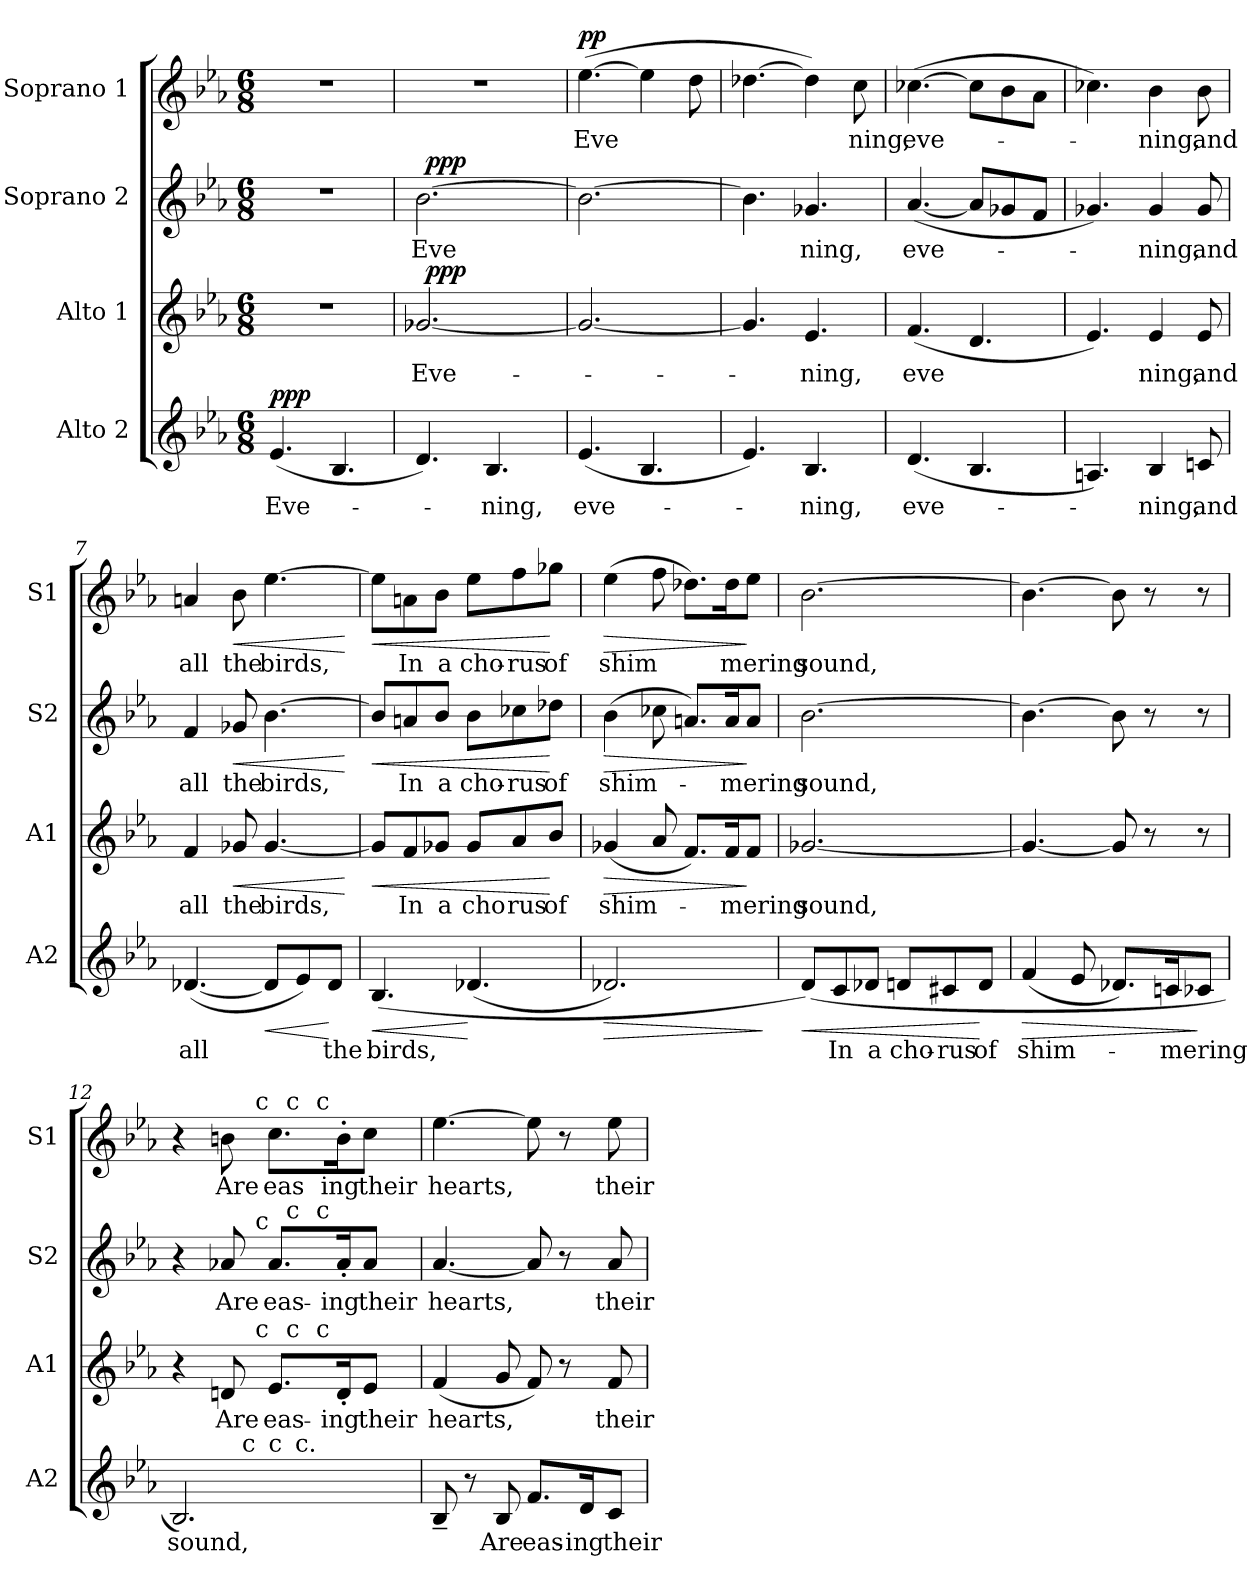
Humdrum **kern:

**kern	**text	**dynam	**kern	**text	**dynam	**kern	**text	**dynam	**kern	**text	**dynam
*part4	*part4	*part4	*part3	*part3	*part3	*part2	*part2	*part2	*part1	*part1	*part1
*staff4	*staff4	*staff4	*staff3	*staff3	*staff3	*staff2	*staff2	*staff2	*staff1	*staff1	*staff1
*I"Alto 2	*	*	*I"Alto 1	*	*	*I"Soprano 2	*	*	*I"Soprano 1	*	*
*I'A2	*	*	*I'A1	*	*	*I'S2	*	*	*I'S1	*	*
!!LO:PB:g=z
*stria5	*	*	*stria5	*	*	*stria5	*	*	*stria5	*	*
*clefG2	*	*	*clefG2	*	*	*clefG2	*	*	*clefG2	*	*
*k[b-e-a-]	*	*	*k[b-e-a-]	*	*	*k[b-e-a-]	*	*	*k[b-e-a-]	*	*
*E-:	*	*	*E-:	*	*	*E-:	*	*	*E-:	*	*
*M6/8	*	*	*M6/8	*	*	*M6/8	*	*	*M6/8	*	*
=1	=1	=1	=1	=1	=1	=1	=1	=1	=1	=1	=1
!	!LO:LY:b	!LO:DY:a	!LO:N:vis=1	!	!	!LO:N:vis=1	!	!	!LO:N:vis=1	!	!
(<4.e-/	Eve-	ppp	2.r	.	.	2.r	.	.	2.r	.	.
4.B-/	.	.	.	.	.	.	.	.	.	.	.
=2	=2	=2	=2	=2	=2	=2	=2	=2	=2	=2	=2
!	!	!	!	!LO:LY:b	!	!	!LO:LY:b	!	!LO:N:vis=1	!	!
*	*	*	*^	*	*	*^	*	*	*	*	*
4.d/)	.	.	[<2.g-X/	64ryy	Eve-	.	[>2.b-\	64ryy	Eve	.	2.r	.	.
!	!	!	!	!	!	!LO:DY:a	!	!	!	!LO:DY:a	!	!	!
.	.	.	.	2ryy	.	ppp	.	2ryy	.	ppp	.	.	.
!	!LO:LY:b:cj	!	!	!	!	!	!	!	!	!	!	!	!
4.B-/	-ning,	.	.	.	.	.	.	.	.	.	.	.	.
.	.	.	.	8...ryy	.	.	.	8...ryy	.	.	.	.	.
=3	=3	=3	=3	=3	=3	=3	=3	=3	=3	=3	=3	=3	=3
!	!LO:LY:b	!	!	!	!	!	!	!	!	!	!	!LO:LY:b	!LO:DY:a
*	*	*	*v	*v	*	*	*	*	*	*	*	*	*
*	*	*	*	*	*	*v	*v	*	*	*	*	*
(<4.e-/	eve-	.	2.g-/_<	.	.	2.b-\_>	.	.	(>[>4.ee-\	Eve	pp
4.B-/	.	.	.	.	.	.	.	.	4ee-\]	.	.
.	.	.	.	.	.	.	.	.	8dd\	.	.
=4	=4	=4	=4	=4	=4	=4	=4	=4	=4	=4	=4
4.e-/)	.	.	4.g-/]	.	.	4.b-\]	.	.	[>4.dd-X\	.	.
!	!LO:LY:b:cj	!	!	!LO:LY:b:cj	!	!	!LO:LY:b:cj	!	!	!	!
4.B-/	-ning,	.	4.e-/	-ning,	.	4.g-X/	ning,	.	4dd-\])	.	.
!	!	!	!	!	!	!	!	!	!	!LO:LY:b:cj	!
.	.	.	.	.	.	.	.	.	8cc\	ning,	.
!!LO:LB:g=z
=5	=5	=5	=5	=5	=5	=5	=5	=5	=5	=5	=5
!	!LO:LY:b	!	!	!LO:LY:b	!	!	!LO:LY:b	!	!	!LO:LY:b	!
(<4.d/	eve-	.	(<4.f/	eve	.	(<[<4.a-/	eve-	.	(>[>4.cc-X\	eve-	.
4.B-/	.	.	4.d/	.	.	8a-/L]	.	.	8cc-\L]	.	.
.	.	.	.	.	.	8g-X/	.	.	8b-\	.	.
.	.	.	.	.	.	8f/J	.	.	8a-\J	.	.
=6	=6	=6	=6	=6	=6	=6	=6	=6	=6	=6	=6
4.An/)	.	.	4.e-/)	.	.	4.g-X/)	.	.	4.cc-X\)	.	.
!	!LO:LY:b:cj	!	!	!LO:LY:b:cj	!	!	!LO:LY:b:cj	!	!	!LO:LY:b:cj	!
4B-/	-ning,	.	4e-/	ning,	.	4g-/	-ning,	.	4b-\	-ning,	.
!	!LO:LY:b:cj	!	!	!LO:LY:b:cj	!	!	!LO:LY:b:cj	!	!	!LO:LY:b:cj	!
8cn/	and	.	8e-/	and	.	8g-/	and	.	8b-\	and	.
=7	=7	=7	=7	=7	=7	=7	=7	=7	=7	=7	=7
!	!LO:LY:b:cj	!	!	!LO:LY:b:cj	!	!	!LO:LY:b:cj	!	!	!LO:LY:b:cj	!
(<[<4.d-X/	all	.	4f/	all	.	4f/	all	.	4an/	all	.
!	!	!	!	!LO:LY:b:cj	!LO:HP:b	!	!LO:LY:b:cj	!LO:HP:b	!	!LO:LY:b:cj	!LO:HP:b
.	.	.	8g-X/	the	<	8g-X/	the	<	8b-\	the	<
!	!	!LO:HP:b	!	!LO:LY:b	!	!	!LO:LY:b	!	!	!LO:LY:b	!
8d-/L]	.	<	[<4.g-/	birds,	.	[<4.b-\	birds,	.	[>4.ee-\	birds,	.
8e-/)	.	.	.	.	.	.	.	.	.	.	.
!	!LO:LY:b:cj	!	!	!	!	!	!	!	!	!	!
8d-/J	the	[	.	.	.	.	.	.	.	.	.
.	.	.	.	.	[	.	.	[	.	.	[
=8	=8	=8	=8	=8	=8	=8	=8	=8	=8	=8	=8
!	!LO:LY:b	!LO:HP:b	!	!	!LO:HP:b	!	!	!LO:HP:b	!	!	!LO:HP:b
(>4.B-/	birds,	<	8g-/L]	.	<	8b-/L]	.	<	8ee-\L]	.	<
!	!	!	!	!LO:LY:b:cj	!	!	!LO:LY:b:cj	!	!	!LO:LY:b:cj	!
.	.	.	8f/	In	.	8an/	In	.	8an\	In	.
!	!	!	!	!LO:LY:b:cj	!	!	!LO:LY:b:cj	!	!	!LO:LY:b:cj	!
.	.	.	8g-X/J	a	.	8b-/J	a	.	8b-\J	a	.
!	!	!	!	!LO:LY:b:cj	!	!	!LO:LY:b:cj	!	!	!LO:LY:b:cj	!
(>4.d-X/	.	[	8g-/L	cho	.	8b-\L	cho-	.	8ee-\L	cho-	.
!	!	!	!	!LO:LY:b:cj	!	!	!LO:LY:b:cj	!	!	!LO:LY:b:cj	!
.	.	.	8a-/	rus	.	8cc-X\	-rus	.	8ff\	-rus	.
!	!	!	!	!LO:LY:b:cj	!	!	!LO:LY:b:cj	!	!	!LO:LY:b:cj	!
.	.	.	8b-/J	of	[	8dd-X\J	of	[	8gg-X\J	of	[
!!LO:LB:g=z
=9	=9	=9	=9	=9	=9	=9	=9	=9	=9	=9	=9
!	!	!LO:HP:b	!	!LO:LY:b	!LO:HP:b	!	!LO:LY:b	!LO:HP:b	!	!LO:LY:b	!LO:HP:b
2.d-X/)	.	>	(<4g-X/	shim-	>	(>4b-\	shim-	>	(>4ee-\	shim	>
.	.	.	8a-/	.	.	8cc-X\	.	.	8ff\	.	.
.	.	.	8.f/L)	.	.	8.an/L)	.	.	8.dd-X\L)	.	.
!	!	!	!	!LO:LY:b:cj	!	!	!LO:LY:b:cj	!	!	!LO:LY:b:cj	!
.	.	.	16f/	-mering	.	16a/	-mering	.	16dd-\	mering	.
.	.	.	8f/J	.	]	8a/J	.	]	8ee-\J	.	]
.	.	]	.	.	.	.	.	.	.	.	.
=10	=10	=10	=10	=10	=10	=10	=10	=10	=10	=10	=10
!	!	!LO:HP:b	!	!LO:LY:b	!	!	!LO:LY:b	!	!	!LO:LY:b	!
(>8d/L)	.	<	[<2.g-X/	sound,	.	[>2.b-\	sound,	.	[>2.b-\	sound,	.
!	!LO:LY:b:cj	!	!	!	!	!	!	!	!	!	!
8c/	In	.	.	.	.	.	.	.	.	.	.
!	!LO:LY:b:cj	!	!	!	!	!	!	!	!	!	!
8d-X/J	a	.	.	.	.	.	.	.	.	.	.
!	!LO:LY:b:cj	!	!	!	!	!	!	!	!	!	!
8dn/L	cho-	.	.	.	.	.	.	.	.	.	.
!	!LO:LY:b:cj	!	!	!	!	!	!	!	!	!	!
8c#X/	-rus	.	.	.	.	.	.	.	.	.	.
!	!LO:LY:b:cj	!	!	!	!	!	!	!	!	!	!
8d/J	of	[	.	.	.	.	.	.	.	.	.
=11	=11	=11	=11	=11	=11	=11	=11	=11	=11	=11	=11
!	!LO:LY:b	!LO:HP:b	!	!	!	!	!	!	!	!	!
(<4f/	shim-	>	4.g-/_<	.	.	4.b-\_>	.	.	4.b-\_>	.	.
8e-/	.	.	.	.	.	.	.	.	.	.	.
8.d-X/L)	.	.	8g-/]	.	.	8b-\]	.	.	8b-\]	.	.
.	.	.	8r	.	.	8r	.	.	8r	.	.
!	!LO:LY:b:cj	!	!	!	!	!	!	!	!	!	!
16cn/	-mering	.	.	.	.	.	.	.	.	.	.
8c-X/J	.	]	8r	.	.	8r	.	.	8r	.	.
=12	=12	=12	=12	=12	=12	=12	=12	=12	=12	=12	=12
!	!LO:LY:b	!	!	!	!	!	!	!	!	!	!
*^	*	*	*^	*	*	*^	*	*	*^	*	*
*	*^	*	*	*	*^	*	*	*	*^	*	*	*	*^	*	*
*	*	*^	*	*	*	*	*^	*	*	*	*	*^	*	*	*	*	*^	*	*
2.B-/)	4ryy	4.ryy	4..ryy	sound,	.	4r	4ryy	4ryy	2ryy	.	.	4r	4ryy	4ryy	2ryy	.	.	4r	4ryy	4ryy	2ryy	.	.
!	!	!	!	!	!	!	!	!	!	!LO:LY:b:cj	!	!	!	!	!	!LO:LY:b:cj	!	!	!	!	!	!LO:LY:b:cj	!
.	16ryy	.	.	.	.	8dn/	16.ryy	8ryy	.	Are	.	8a-X/	16.ryy	8ryy	.	Are	.	8bn\	16.ryy	8ryy	.	Are	.
!	!LO:TX:a:t=c	!	!	!	!	!	!	!	!	!	!	!	!	!	!	!	!	!	!	!	!	!	!
.	4..ryy	.	.	.	.	.	.	.	.	.	.	.	.	.	.	.	.	.	.	.	.	.	.
!	!	!	!	!	!	!	!	!	!	!	!	!	!	!	!	!	!	!	!LO:TX:a:t=c	!	!	!	!
!	!	!	!	!	!	!	!	!	!	!	!	!	!LO:TX:a:t=c	!	!	!	!	!	!	!	!	!	!
!	!	!	!	!	!	!	!LO:TX:a:t=c	!	!	!	!	!	!	!	!	!	!	!	!	!	!	!	!
.	.	.	.	.	.	.	4ryy	.	.	.	.	.	4ryy	.	.	.	.	.	4ryy	.	.	.	.
!	!	!LO:TX:a:t=c	!	!	!	!	!	!	!	!	!	!	!	!	!	!	!	!	!	!	!	!	!
!	!	!	!	!	!	!	!	!	!	!LO:LY:b:cj	!	!	!	!	!	!LO:LY:b:cj	!	!	!	!	!	!LO:LY:b:cj	!
.	.	4.ryy	.	.	.	8.e-/L	.	32.ryy	.	eas-	.	8.a-/L	.	32.ryy	.	eas-	.	8.cc\L	.	32.ryy	.	eas	.
!	!	!	!	!	!	!	!	!	!	!	!	!	!	!	!	!	!	!	!	!LO:TX:a:t=c	!	!	!
!	!	!	!	!	!	!	!	!	!	!	!	!	!	!LO:TX:a:t=c	!	!	!	!	!	!	!	!	!
!	!	!	!	!	!	!	!	!LO:TX:a:t=c	!	!	!	!	!	!	!	!	!	!	!	!	!	!	!
.	.	.	.	.	.	.	.	4ryy	.	.	.	.	.	4ryy	.	.	.	.	.	4ryy	.	.	.
!	!	!	!LO:TX:a:t=c.	!	!	!	!	!	!	!	!	!	!	!	!	!	!	!	!	!	!	!	!
.	.	.	4ryy	.	.	.	.	.	.	.	.	.	.	.	.	.	.	.	.	.	.	.	.
!	!	!	!	!	!	!	!	!	!	!	!	!	!	!	!	!	!	!	!	!	!LO:TX:a:t=c	!	!
!	!	!	!	!	!	!	!	!	!	!	!	!	!	!	!LO:TX:a:t=c	!	!	!	!	!	!	!	!
!	!	!	!	!	!	!	!	!	!LO:TX:a:t=c	!	!	!	!	!	!	!	!	!	!	!	!	!	!
.	.	.	.	.	.	.	.	.	4ryy	.	.	.	.	.	4ryy	.	.	.	.	.	4ryy	.	.
!	!	!	!	!	!	!	!	!	!	!LO:LY:b:cj	!	!	!	!	!	!LO:LY:b:cj	!	!	!	!	!	!LO:LY:b:cj	!
.	.	.	.	.	.	16d'>/	.	.	.	-ing	.	16a-'>/	.	.	.	-ing	.	16b'>\	.	.	.	ing	.
.	.	.	.	.	.	.	8ryy	.	.	.	.	.	8ryy	.	.	.	.	.	8ryy	.	.	.	.
!	!	!	!	!	!	!	!	!	!	!LO:LY:b:cj	!	!	!	!	!	!LO:LY:b:cj	!	!	!	!	!	!LO:LY:b:cj	!
.	.	.	.	.	.	8e-/J	.	.	.	their	.	8a-/J	.	.	.	their	.	8cc\J	.	.	.	their	.
.	.	.	.	.	.	.	.	16ryy	.	.	.	.	.	16ryy	.	.	.	.	.	16ryy	.	.	.
.	.	.	16ryy	.	.	.	.	.	.	.	.	.	.	.	.	.	.	.	.	.	.	.	.
.	.	.	.	.	.	.	32ryy	.	.	.	.	.	32ryy	.	.	.	.	.	32ryy	.	.	.	.
.	.	.	.	.	.	.	.	64ryy	.	.	.	.	.	64ryy	.	.	.	.	.	64ryy	.	.	.
!!LO:PB:g=z
=13	=13	=13	=13	=13	=13	=13	=13	=13	=13	=13	=13	=13	=13	=13	=13	=13	=13	=13	=13	=13	=13	=13	=13
!	!	!	!	!	!	!	!	!	!	!LO:LY:b	!	!	!	!	!	!LO:LY:b	!	!	!	!	!	!LO:LY:b	!
*v	*v	*v	*v	*	*	*	*	*	*	*	*	*v	*v	*v	*v	*	*	*v	*v	*v	*v	*	*
*	*	*	*v	*v	*v	*v	*	*	*	*	*	*	*	*
8B-~</	.	.	(<4f/	hearts,	.	[<4.a-/	hearts,	.	[>4.ee-\	hearts,	.
8r	.	.	.	.	.	.	.	.	.	.	.
!	!LO:LY:b:cj	!	!	!	!	!	!	!	!	!	!
8B-/	Are	.	8g/	.	.	.	.	.	.	.	.
!	!LO:LY:b:cj	!	!	!	!	!	!	!	!	!	!
8.f/L	eas-	.	8f/)	.	.	8a-/]	.	.	8ee-\]	.	.
.	.	.	8r	.	.	8r	.	.	8r	.	.
!	!LO:LY:b:cj	!	!	!	!	!	!	!	!	!	!
16d/	-ing	.	.	.	.	.	.	.	.	.	.
!	!LO:LY:b:cj	!	!	!LO:LY:b:cj	!	!	!LO:LY:b:cj	!	!	!LO:LY:b:cj	!
8c/J	their	.	8f/	their	.	8a-/	their	.	8ee-\	their	.
=	=	=	=	=	=	=	=	=	=	=	=
*-	*-	*-	*-	*-	*-	*-	*-	*-	*-	*-	*-
